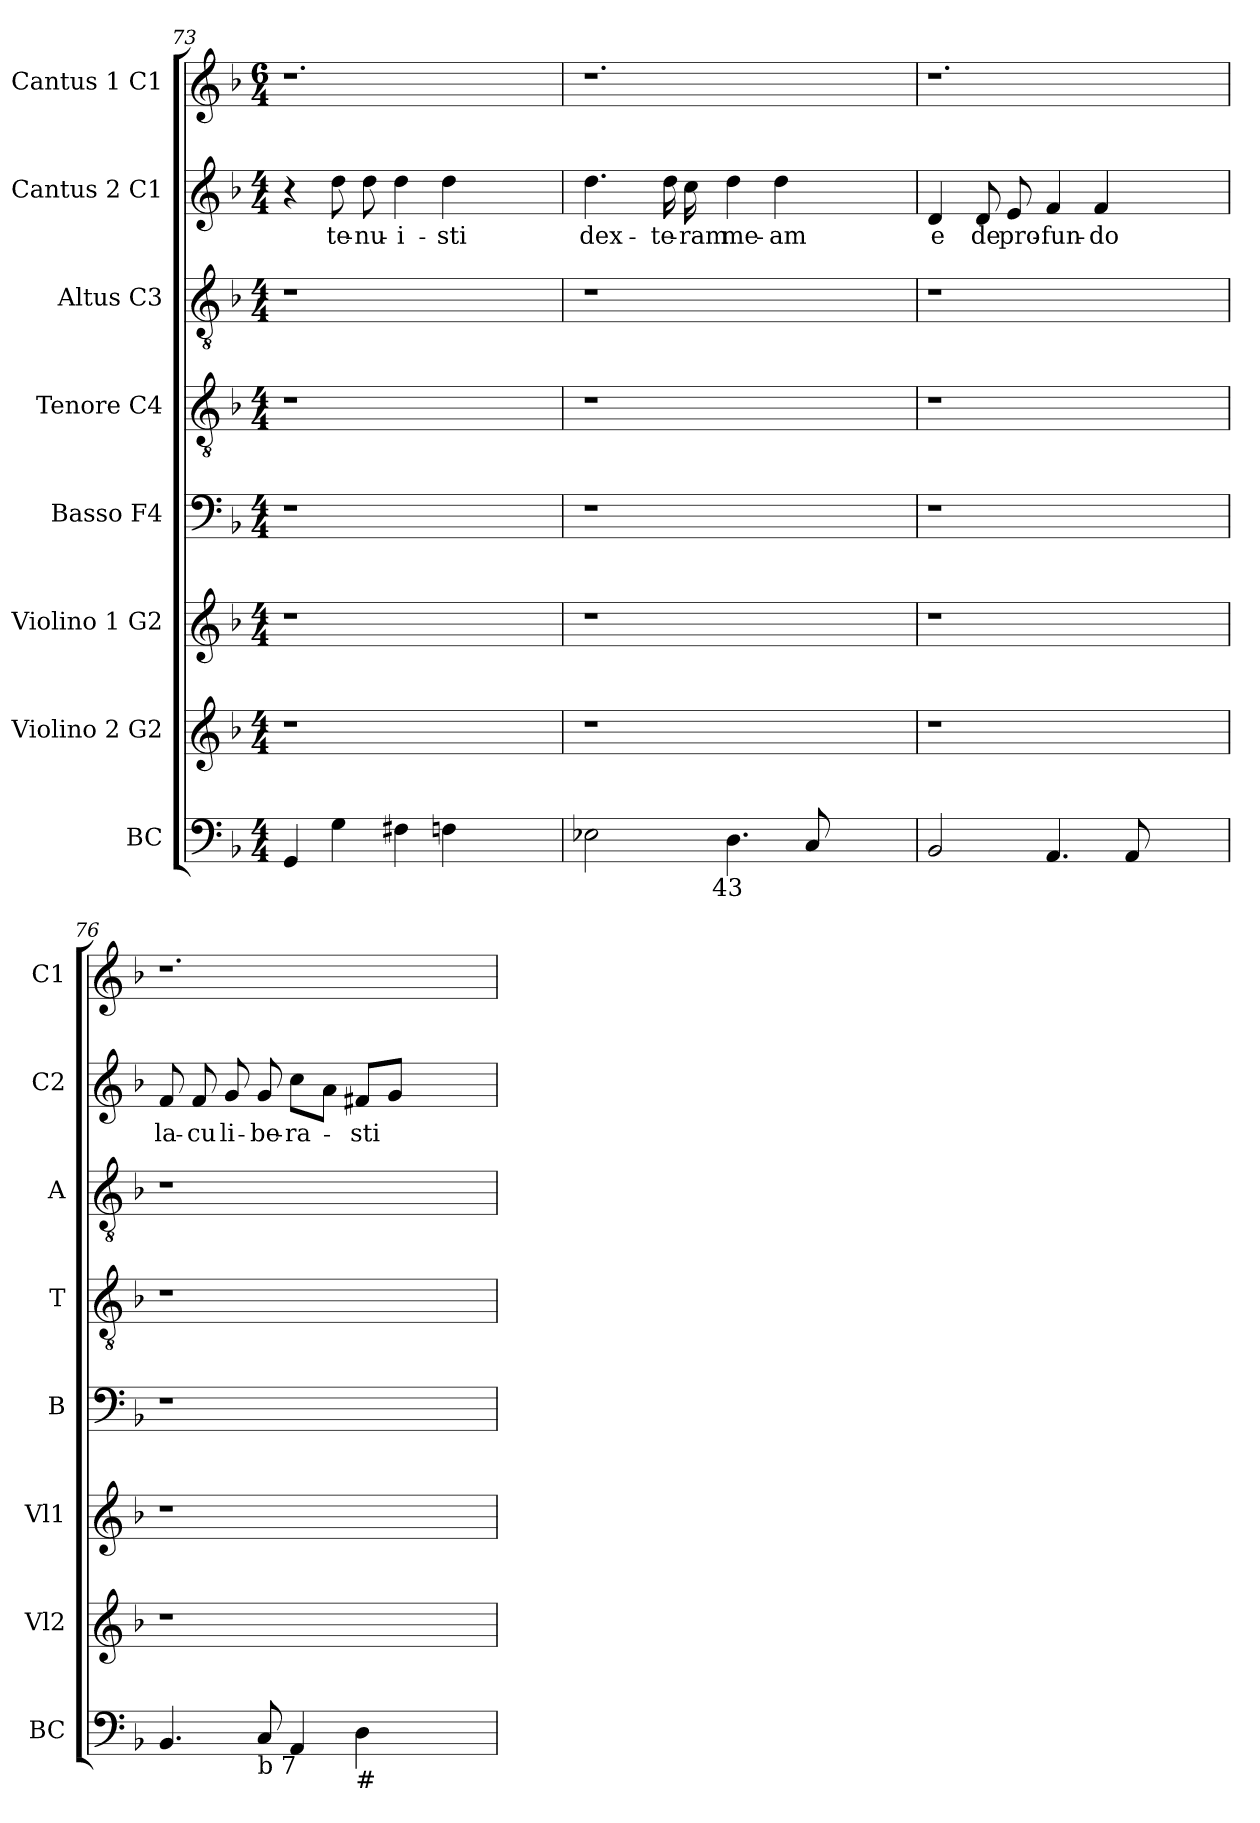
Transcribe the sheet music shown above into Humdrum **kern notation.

**kern	**kern	**kern	**kern	**kern	**kern	**kern	**text	**kern
*part8	*part7	*part6	*part5	*part4	*part3	*part2	*part2	*part1
*staff8	*staff7	*staff6	*staff5	*staff4	*staff3	*staff2	*staff2	*staff1
*I"BC	*I"Violino 2  G2	*I"Violino 1  G2	*I"Basso  F4	*I"Tenore  C4	*I"Altus  C3	*I"Cantus 2  C1	*	*I"Cantus 1  C1
*I'BC	*I'Vl2	*I'Vl1	*I'B	*I'T	*I'A	*I'C2	*	*I'C1
*clefF4	*clefG2	*clefG2	*clefF4	*clefGv2	*clefGv2	*clefG2	*	*clefG2
*k[b-]	*k[b-]	*k[b-]	*k[b-]	*k[b-]	*k[b-]	*k[b-]	*	*k[b-]
*F:	*F:	*F:	*F:	*F:	*F:	*F:	*	*F:
*M4/4	*M4/4	*M4/4	*M4/4	*M4/4	*M4/4	*M4/4	*	*M6/4
=73	=73	=73	=73	=73	=73	=73	=73	=73
4GG/	1r	1r	1r	1r	1r	4r	.	1.r
!	!	!	!	!	!	!	!LO:LY:b	!
4G\	.	.	.	.	.	8dd\	te-	.
!	!	!	!	!	!	!	!LO:LY:b:cj	!
.	.	.	.	.	.	8dd\	-nu-	.
!	!	!	!	!	!	!	!LO:LY:b:rj	!
4F#X\	.	.	.	.	.	4dd\	-i-	.
!	!	!	!	!	!	!	!LO:LY:b:cj	!
4Fn\	.	.	.	.	.	4dd\	-sti	.
2ryy	2ryy	2ryy	2ryy	2ryy	2ryy	2ryy	.	.
=74	=74	=74	=74	=74	=74	=74	=74	=74
!	!	!	!	!	!	!	!LO:LY:b:cj	!
*^	*	*	*	*	*	*	*	*
2E-X\	4ryy	1r	1r	1r	1r	1r	4.dd\	dex-	1.r
.	8...ryy	.	.	.	.	.	.	.	.
!	!	!	!	!	!	!	!	!LO:LY:b	!
.	.	.	.	.	.	.	16dd\	-te-	.
!	!	!	!	!	!	!	!	!LO:LY:b:cj	!
.	.	.	.	.	.	.	16cc\	-ram	.
!	!LO:TX:b:t=43	!	!	!	!	!	!	!	!
.	1ryy	.	.	.	.	.	.	.	.
!	!	!	!	!	!	!	!	!LO:LY:b:cj	!
4.D\	.	.	.	.	.	.	4dd\	me-	.
!	!	!	!	!	!	!	!	!LO:LY:b:cj	!
.	.	.	.	.	.	.	4dd\	-am	.
8C/	.	.	.	.	.	.	.	.	.
2ryy	.	2ryy	2ryy	2ryy	2ryy	2ryy	2ryy	.	.
.	64ryy	.	.	.	.	.	.	.	.
=75	=75	=75	=75	=75	=75	=75	=75	=75	=75
!	!	!	!	!	!	!	!	!LO:LY:b:cj	!
*v	*v	*	*	*	*	*	*	*	*
2BB-/	1r	1r	1r	1r	1r	4d/	e	1.r
!	!	!	!	!	!	!	!LO:LY:b:cj	!
.	.	.	.	.	.	8d/	de	.
!	!	!	!	!	!	!	!LO:LY:b	!
.	.	.	.	.	.	8e/	pro-	.
!	!	!	!	!	!	!	!LO:LY:b:cj	!
4.AA/	.	.	.	.	.	4f/	-fun-	.
!	!	!	!	!	!	!	!LO:LY:b:cj	!
.	.	.	.	.	.	4f/	-do	.
8AA/	.	.	.	.	.	.	.	.
2ryy	2ryy	2ryy	2ryy	2ryy	2ryy	2ryy	.	.
=76	=76	=76	=76	=76	=76	=76	=76	=76
!	!	!	!	!	!	!	!LO:LY:b	!
4.BB-/	1r	1r	1r	1r	1r	8f/	la-	1.r
!	!	!	!	!	!	!	!LO:LY:b:rj	!
.	.	.	.	.	.	8f/	-cu	.
!	!	!	!	!	!	!	!LO:LY:b:cj	!
.	.	.	.	.	.	8g/	li-	.
!LO:TX:b:t=b 7	!	!	!	!	!	!	!	!
!	!	!	!	!	!	!	!LO:LY:b	!
8C/	.	.	.	.	.	8g/	-be-	.
!	!	!	!	!	!	!	!LO:LY:b:rj	!
4AA/	.	.	.	.	.	8cc\L	-ra-	.
.	.	.	.	.	.	8a\J	.	.
!LO:TX:b:t=#	!	!	!	!	!	!	!	!
!	!	!	!	!	!	!	!LO:LY:b:cj	!
4D\	.	.	.	.	.	8f#X/L	-sti	.
.	.	.	.	.	.	8g/J	.	.
2ryy	2ryy	2ryy	2ryy	2ryy	2ryy	2ryy	.	.
=	=	=	=	=	=	=	=	=
*-	*-	*-	*-	*-	*-	*-	*-	*-
